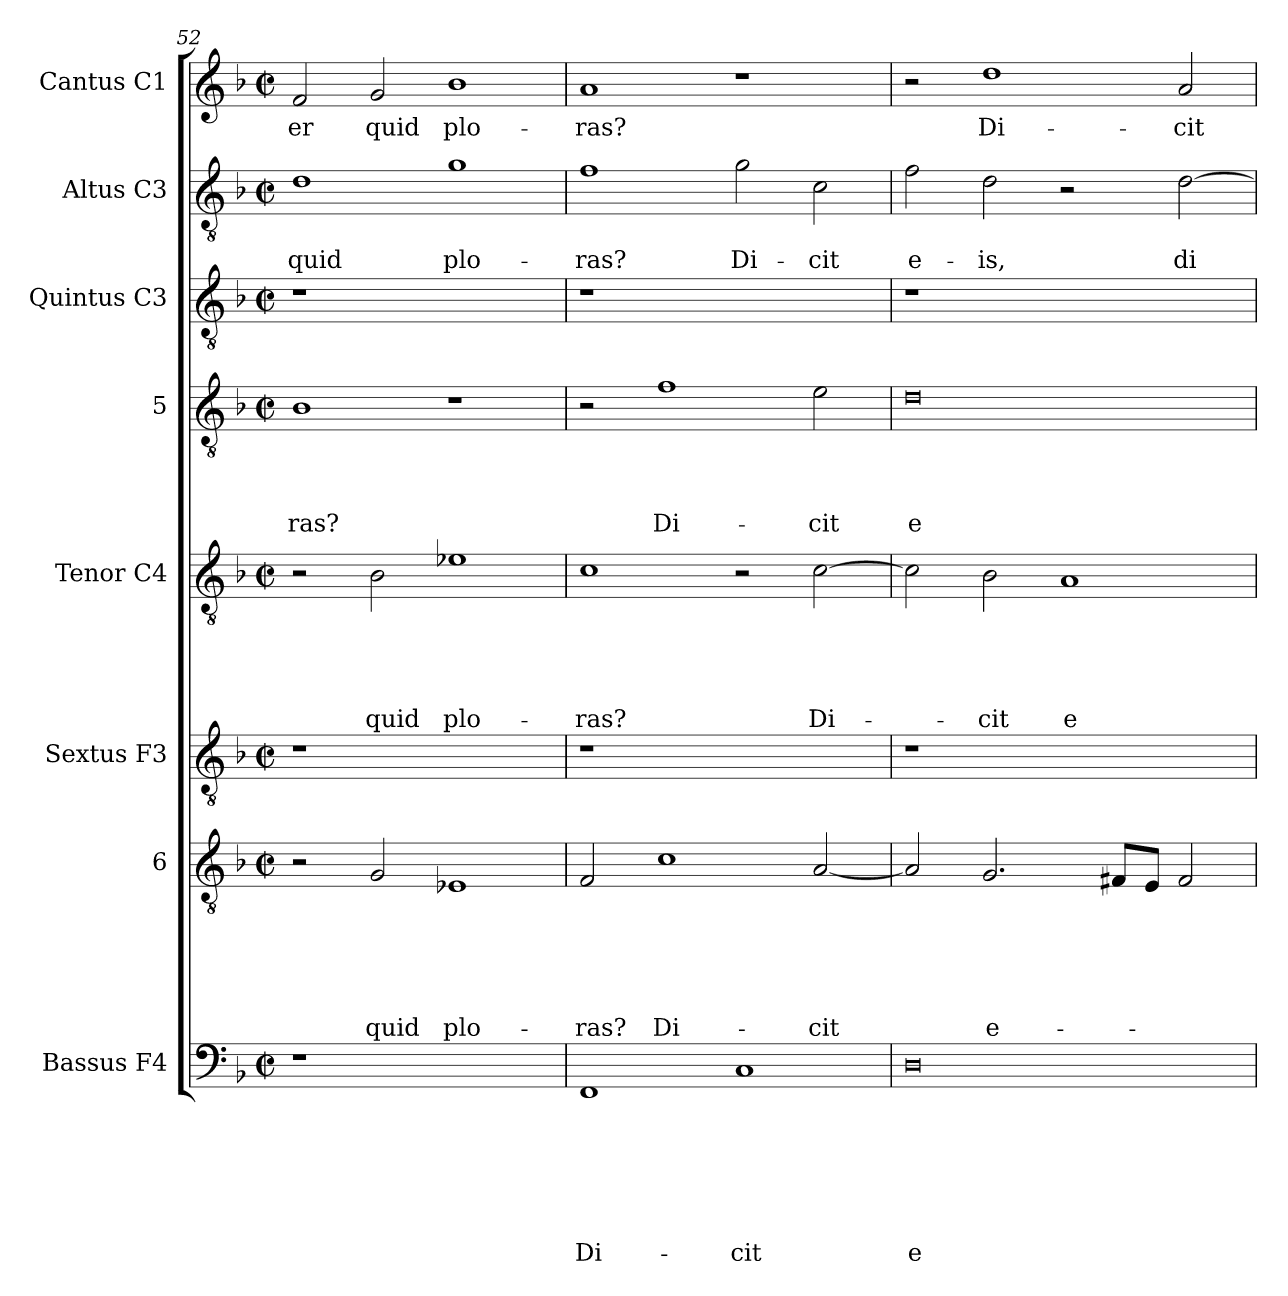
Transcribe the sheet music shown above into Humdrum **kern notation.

**kern	**text	**text	**text	**text	**text	**text	**text	**kern	**text	**text	**text	**text	**text	**text	**kern	**kern	**text	**text	**text	**text	**text	**kern	**text	**text	**text	**text	**kern	**kern	**text	**text	**kern	**text
*part8	*part8	*part8	*part8	*part8	*part8	*part8	*part8	*part7	*part7	*part7	*part7	*part7	*part7	*part7	*part6	*part5	*part5	*part5	*part5	*part5	*part5	*part4	*part4	*part4	*part4	*part4	*part3	*part2	*part2	*part2	*part1	*part1
*staff8	*staff8	*staff8	*staff8	*staff8	*staff8	*staff8	*staff8	*staff7	*staff7	*staff7	*staff7	*staff7	*staff7	*staff7	*staff6	*staff5	*staff5	*staff5	*staff5	*staff5	*staff5	*staff4	*staff4	*staff4	*staff4	*staff4	*staff3	*staff2	*staff2	*staff2	*staff1	*staff1
*I"Bassus F4	*	*	*	*	*	*	*	*I"6	*	*	*	*	*	*	*I"Sextus F3	*I"Tenor C4	*	*	*	*	*	*I"5	*	*	*	*	*I"Quintus C3	*I"Altus C3	*	*	*I"Cantus C1	*
*I'B	*	*	*	*	*	*	*	*	*	*	*	*	*	*	*	*I'T	*	*	*	*	*	*	*	*	*	*	*	*I'A	*	*	*I'C	*
!!LO:PB:g=z
*clefF4	*	*	*	*	*	*	*	*clefGv2	*	*	*	*	*	*	*clefGv2	*clefGv2	*	*	*	*	*	*clefGv2	*	*	*	*	*clefGv2	*clefGv2	*	*	*clefG2	*
*k[b-]	*	*	*	*	*	*	*	*k[b-]	*	*	*	*	*	*	*k[b-]	*k[b-]	*	*	*	*	*	*k[b-]	*	*	*	*	*k[b-]	*k[b-]	*	*	*k[b-]	*
*F:	*	*	*	*	*	*	*	*F:	*	*	*	*	*	*	*F:	*F:	*	*	*	*	*	*F:	*	*	*	*	*F:	*F:	*	*	*F:	*
*M2/2	*	*	*	*	*	*	*	*M2/2	*	*	*	*	*	*	*M2/2	*M2/2	*	*	*	*	*	*M2/2	*	*	*	*	*M2/2	*M2/2	*	*	*M2/2	*
*met(c|)	*	*	*	*	*	*	*	*met(c|)	*	*	*	*	*	*	*met(c|)	*met(c|)	*	*	*	*	*	*met(c|)	*	*	*	*	*met(c|)	*met(c|)	*	*	*met(c|)	*
=52	=52	=52	=52	=52	=52	=52	=52	=52	=52	=52	=52	=52	=52	=52	=52	=52	=52	=52	=52	=52	=52	=52	=52	=52	=52	=52	=52	=52	=52	=52	=52	=52
!	!	!	!	!	!	!	!	!	!	!	!	!	!	!	!	!	!	!	!	!	!	!	!	!	!	!LO:LY:b	!	!	!	!LO:LY:b	!	!LO:LY:b
1r	.	.	.	.	.	.	.	2r	.	.	.	.	.	.	1r	2r	.	.	.	.	.	1B-	.	.	.	-ras?	1r	1d	.	quid	2f/	-er
!	!	!	!	!	!	!	!	!	!	!	!	!	!	!LO:LY:b	!	!	!	!	!	!	!LO:LY:b	!	!	!	!	!	!	!	!	!	!	!LO:LY:b
.	.	.	.	.	.	.	.	2G/	.	.	.	.	.	quid	.	2B-\	.	.	.	.	quid	.	.	.	.	.	.	.	.	.	2g/	quid
!	!	!	!	!	!	!	!	!	!	!	!	!	!	!LO:LY:b	!	!	!	!	!	!	!LO:LY:b	!	!	!	!	!	!	!	!	!LO:LY:b	!	!LO:LY:b
1ryy	.	.	.	.	.	.	.	1E-X	.	.	.	.	.	plo-	1ryy	1e-X	.	.	.	.	plo-	1r	.	.	.	.	1ryy	1g	.	plo-	1b-	plo-
=53	=53	=53	=53	=53	=53	=53	=53	=53	=53	=53	=53	=53	=53	=53	=53	=53	=53	=53	=53	=53	=53	=53	=53	=53	=53	=53	=53	=53	=53	=53	=53	=53
!	!	!	!	!	!	!	!LO:LY:b	!	!	!	!	!	!	!LO:LY:b	!	!	!	!	!	!	!LO:LY:b	!	!	!	!	!	!	!	!	!LO:LY:b	!	!LO:LY:b
1FF	.	.	.	.	.	.	Di-	2F/	.	.	.	.	.	-ras?	1r	1c	.	.	.	.	-ras?	2r	.	.	.	.	1r	1f	.	-ras?	1a	-ras?
!	!	!	!	!	!	!	!	!	!	!	!	!	!	!LO:LY:b	!	!	!	!	!	!	!	!	!	!	!	!LO:LY:b	!	!	!	!	!	!
.	.	.	.	.	.	.	.	1c	.	.	.	.	.	Di-	.	.	.	.	.	.	.	1f	.	.	.	Di-	.	.	.	.	.	.
!	!	!	!	!	!	!	!LO:LY:b	!	!	!	!	!	!	!	!	!	!	!	!	!	!	!	!	!	!	!	!	!	!	!LO:LY:b	!	!
1C	.	.	.	.	.	.	-cit	.	.	.	.	.	.	.	1ryy	2r	.	.	.	.	.	.	.	.	.	.	1ryy	2g\	.	Di-	1r	.
!	!	!	!	!	!	!	!	!	!	!	!	!	!	!LO:LY:b	!	!	!	!	!	!	!LO:LY:b	!	!	!	!	!LO:LY:b	!	!	!	!LO:LY:b	!	!
.	.	.	.	.	.	.	.	[<2A/	.	.	.	.	.	-cit	.	[>2c\	.	.	.	.	Di-	2e\	.	.	.	-cit	.	2c\	.	-cit	.	.
=54	=54	=54	=54	=54	=54	=54	=54	=54	=54	=54	=54	=54	=54	=54	=54	=54	=54	=54	=54	=54	=54	=54	=54	=54	=54	=54	=54	=54	=54	=54	=54	=54
!	!	!	!	!	!	!	!LO:LY:b	!	!	!	!	!	!	!	!	!	!	!	!	!	!	!	!	!	!	!LO:LY:b	!	!	!	!LO:LY:b	!	!
0D	.	.	.	.	.	.	e-	2A/]	.	.	.	.	.	.	1r	2c\]	.	.	.	.	.	0d	.	.	.	e-	1r	2f\	.	e-	2r	.
!	!	!	!	!	!	!	!	!	!	!	!	!	!	!LO:LY:b	!	!	!	!	!	!	!LO:LY:b	!	!	!	!	!	!	!	!	!LO:LY:b	!	!LO:LY:b
.	.	.	.	.	.	.	.	2.G/	.	.	.	.	.	e-	.	2B-\	.	.	.	.	-cit	.	.	.	.	.	.	2d\	.	-is,	1dd	Di-
!	!	!	!	!	!	!	!	!	!	!	!	!	!	!	!	!	!	!	!	!	!LO:LY:b	!	!	!	!	!	!	!	!	!	!	!
.	.	.	.	.	.	.	.	.	.	.	.	.	.	.	1ryy	1A	.	.	.	.	e-	.	.	.	.	.	1ryy	2r	.	.	.	.
.	.	.	.	.	.	.	.	8F#X/L	.	.	.	.	.	.	.	.	.	.	.	.	.	.	.	.	.	.	.	.	.	.	.	.
.	.	.	.	.	.	.	.	8E/J	.	.	.	.	.	.	.	.	.	.	.	.	.	.	.	.	.	.	.	.	.	.	.	.
!	!	!	!	!	!	!	!	!	!	!	!	!	!	!	!	!	!	!	!	!	!	!	!	!	!	!	!	!	!	!LO:LY:b	!	!LO:LY:b
.	.	.	.	.	.	.	.	2F#/	.	.	.	.	.	.	.	.	.	.	.	.	.	.	.	.	.	.	.	[>2d\	.	di-	2a/	-cit
=	=	=	=	=	=	=	=	=	=	=	=	=	=	=	=	=	=	=	=	=	=	=	=	=	=	=	=	=	=	=	=	=
*-	*-	*-	*-	*-	*-	*-	*-	*-	*-	*-	*-	*-	*-	*-	*-	*-	*-	*-	*-	*-	*-	*-	*-	*-	*-	*-	*-	*-	*-	*-	*-	*-
